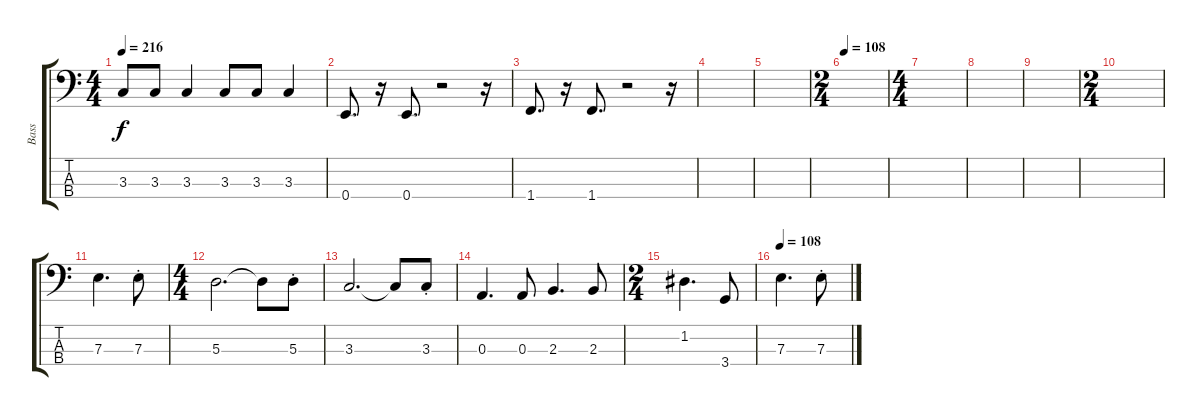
\track ("Bass" "Bass") {instrument electricbassfinger}
\staff {score tabs}
\tuning (G2 D2 A1 E1) {hide}
\ts (4 4)
\tempo 216
\clef f4
\ks c
3.3.8{dy f} 3.3.8 3.3.4 3.3.8 3.3.8 3.3.4 |
0.4.8{d} r.16 0.4.8{d} r.2 r.16 |
1.4.8{d} r.16 1.4.8{d} r.2 r.16 |
|
|
\ts (2 4)
\tempo 108
|
\ts (4 4)
|
|
|
\ts (2 4)
|
7.3.4{d} 7.3{st}.8 |
\ts (4 4)
5.3.2{d} 5.3{t}.8 5.3{st}.8 |
3.3.2{d} 3.3{t}.8 3.3{st}.8 |
0.3.4{d} 0.3.8 2.3.4{d} 2.3.8 |
\ts (2 4)
1.2.4{d} 3.4.8 |
\tempo 108
7.3.4{d volume 14} 7.3{st}.8
